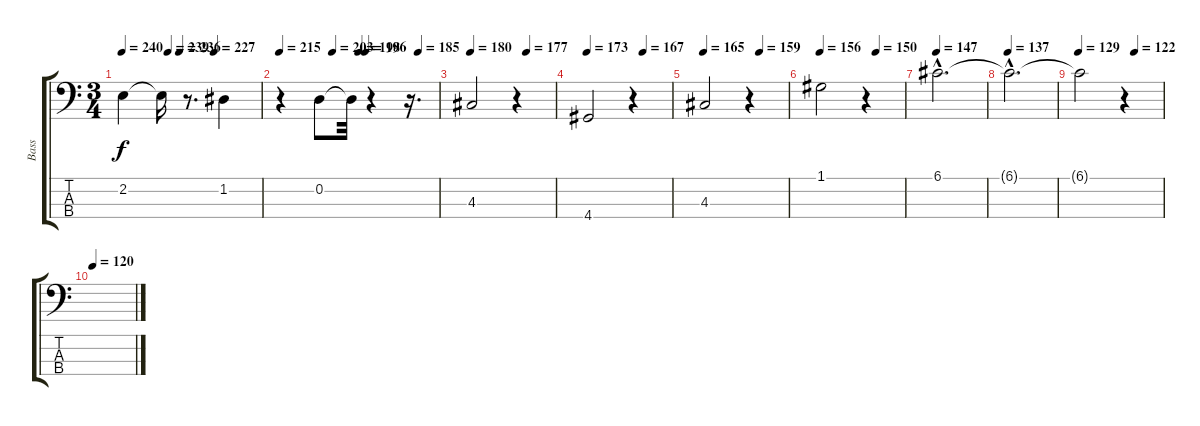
\track ("Bass" "Bass") {instrument acousticbass}
\staff {score tabs}
\tuning (G2 D2 A1 E1) {hide}
\ts (3 4)
\tempo 240
\tempo (239 0.3333333333333333)
\tempo (236 0.4166666666666667)
\tempo (227 0.6666666666666666)
\clef f4
\ks c
2.2.4{dy f} 2.2{t}.16 r.8{d} 1.2.4 |
\tempo 215
\tempo (203 0.3333333333333333)
\tempo (198 0.5)
\tempo (196 0.5416666666666666)
\tempo (185 0.875)
r.4 0.2.8 0.2{t}.32 r.4 r.16{d} |
\tempo 180
\tempo (177 0.6666666666666666)
4.3.2 r.4 |
\tempo 173
\tempo (167 0.6666666666666666)
4.4.2 r.4 |
\tempo 165
\tempo (159 0.6666666666666666)
4.3.2 r.4 |
\tempo 156
\tempo (150 0.6666666666666666)
1.1.2 r.4 |
\tempo 147
6.1{hac}.2{d} |
\tempo 137
6.1{hac t}.2{d} |
\tempo 129
\tempo (122 0.6666666666666666)
6.1{t}.2 r.4 |
\tempo 120
